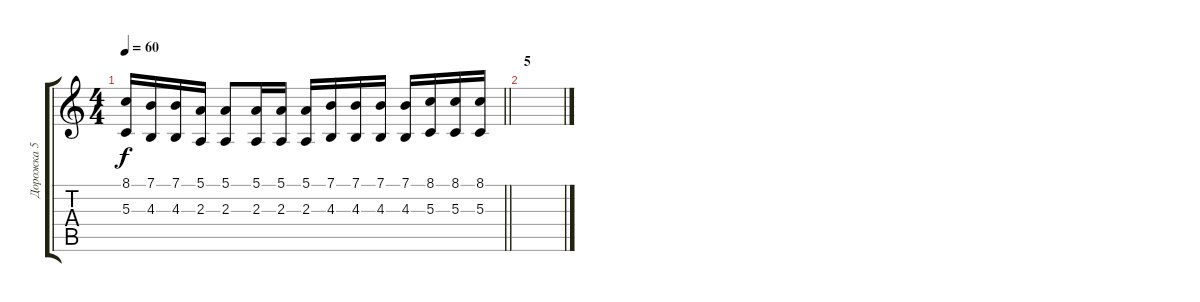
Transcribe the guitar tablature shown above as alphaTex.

\track ("Дорожка 5" "Дорожка 5") {instrument electricgrandpiano}
\staff {score tabs}
\tuning (E4 B3 G3 D3 A2 E2) {hide}
\ts (4 4)
\tempo 60
\clef g2
\barLineRight lightlight
\ks c
(8.1 5.3).16{dy f} (7.1 4.3).16 (7.1 4.3).16 (5.1 2.3).16 (5.1 2.3).8 (5.1 2.3).16 (5.1 2.3).16 (5.1 2.3).16 (7.1 4.3).16 (7.1 4.3).16 (7.1 4.3).16 (7.1 4.3).16 (8.1 5.3).16 (8.1 5.3).16 (8.1 5.3).16 |
\section ("" "5")
